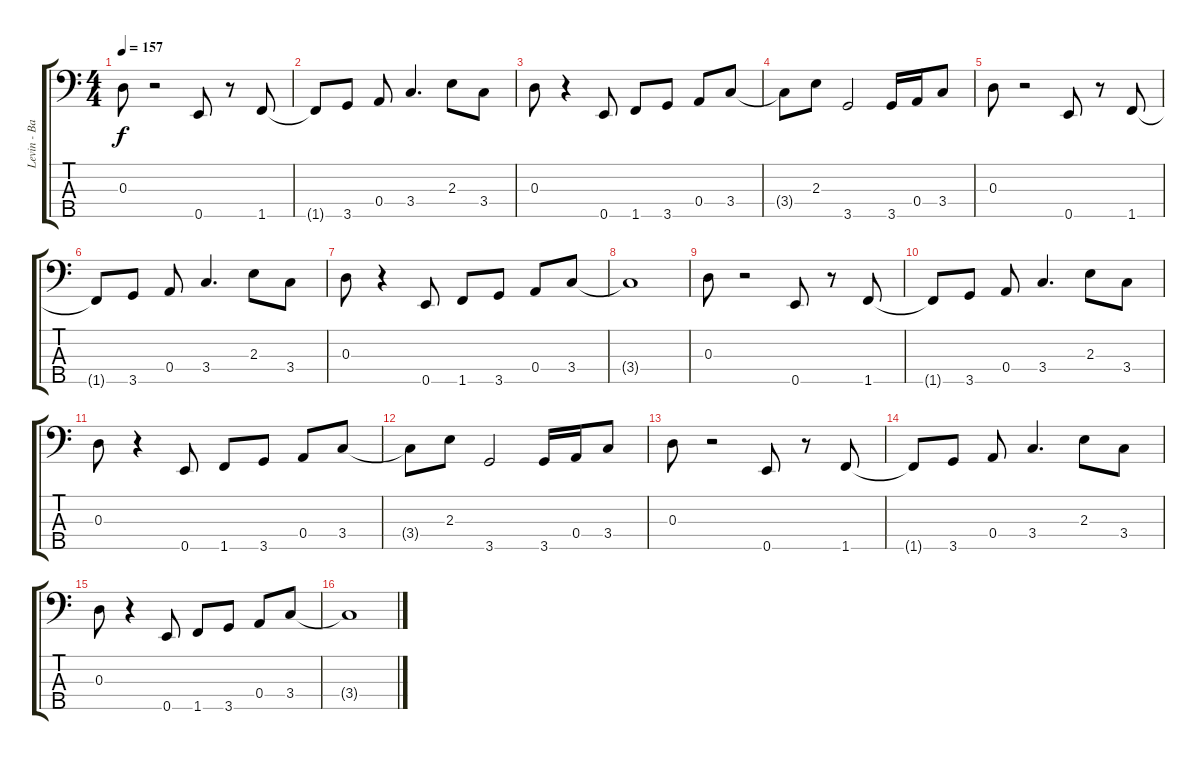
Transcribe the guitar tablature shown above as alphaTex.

\track ("Levin - Bass" "Levin - Ba") {instrument electricbassfinger}
\staff {score tabs}
\tuning (B2 G2 D2 A1 E1) {hide}
\ts (4 4)
\tempo 157
\clef f4
\ks c
0.3.8{dy f} r.2 0.5.8 r.8 1.5.8 |
1.5{t}.8 3.5.8 0.4.8 3.4.4{d} 2.3.8 3.4.8 |
0.3.8 r.4 0.5.8 1.5.8 3.5.8 0.4.8 3.4.8 |
3.4{t}.8 2.3.8 3.5.2 3.5.16 0.4.16 3.4.8 |
0.3.8 r.2 0.5.8 r.8 1.5.8 |
1.5{t}.8 3.5.8 0.4.8 3.4.4{d} 2.3.8 3.4.8 |
0.3.8 r.4 0.5.8 1.5.8 3.5.8 0.4.8 3.4.8 |
3.4{t}.1 |
0.3.8 r.2 0.5.8 r.8 1.5.8 |
1.5{t}.8 3.5.8 0.4.8 3.4.4{d} 2.3.8 3.4.8 |
0.3.8 r.4 0.5.8 1.5.8 3.5.8 0.4.8 3.4.8 |
3.4{t}.8 2.3.8 3.5.2 3.5.16 0.4.16 3.4.8 |
0.3.8 r.2 0.5.8 r.8 1.5.8 |
1.5{t}.8 3.5.8 0.4.8 3.4.4{d} 2.3.8 3.4.8 |
0.3.8 r.4 0.5.8 1.5.8 3.5.8 0.4.8 3.4.8 |
3.4{t}.1
